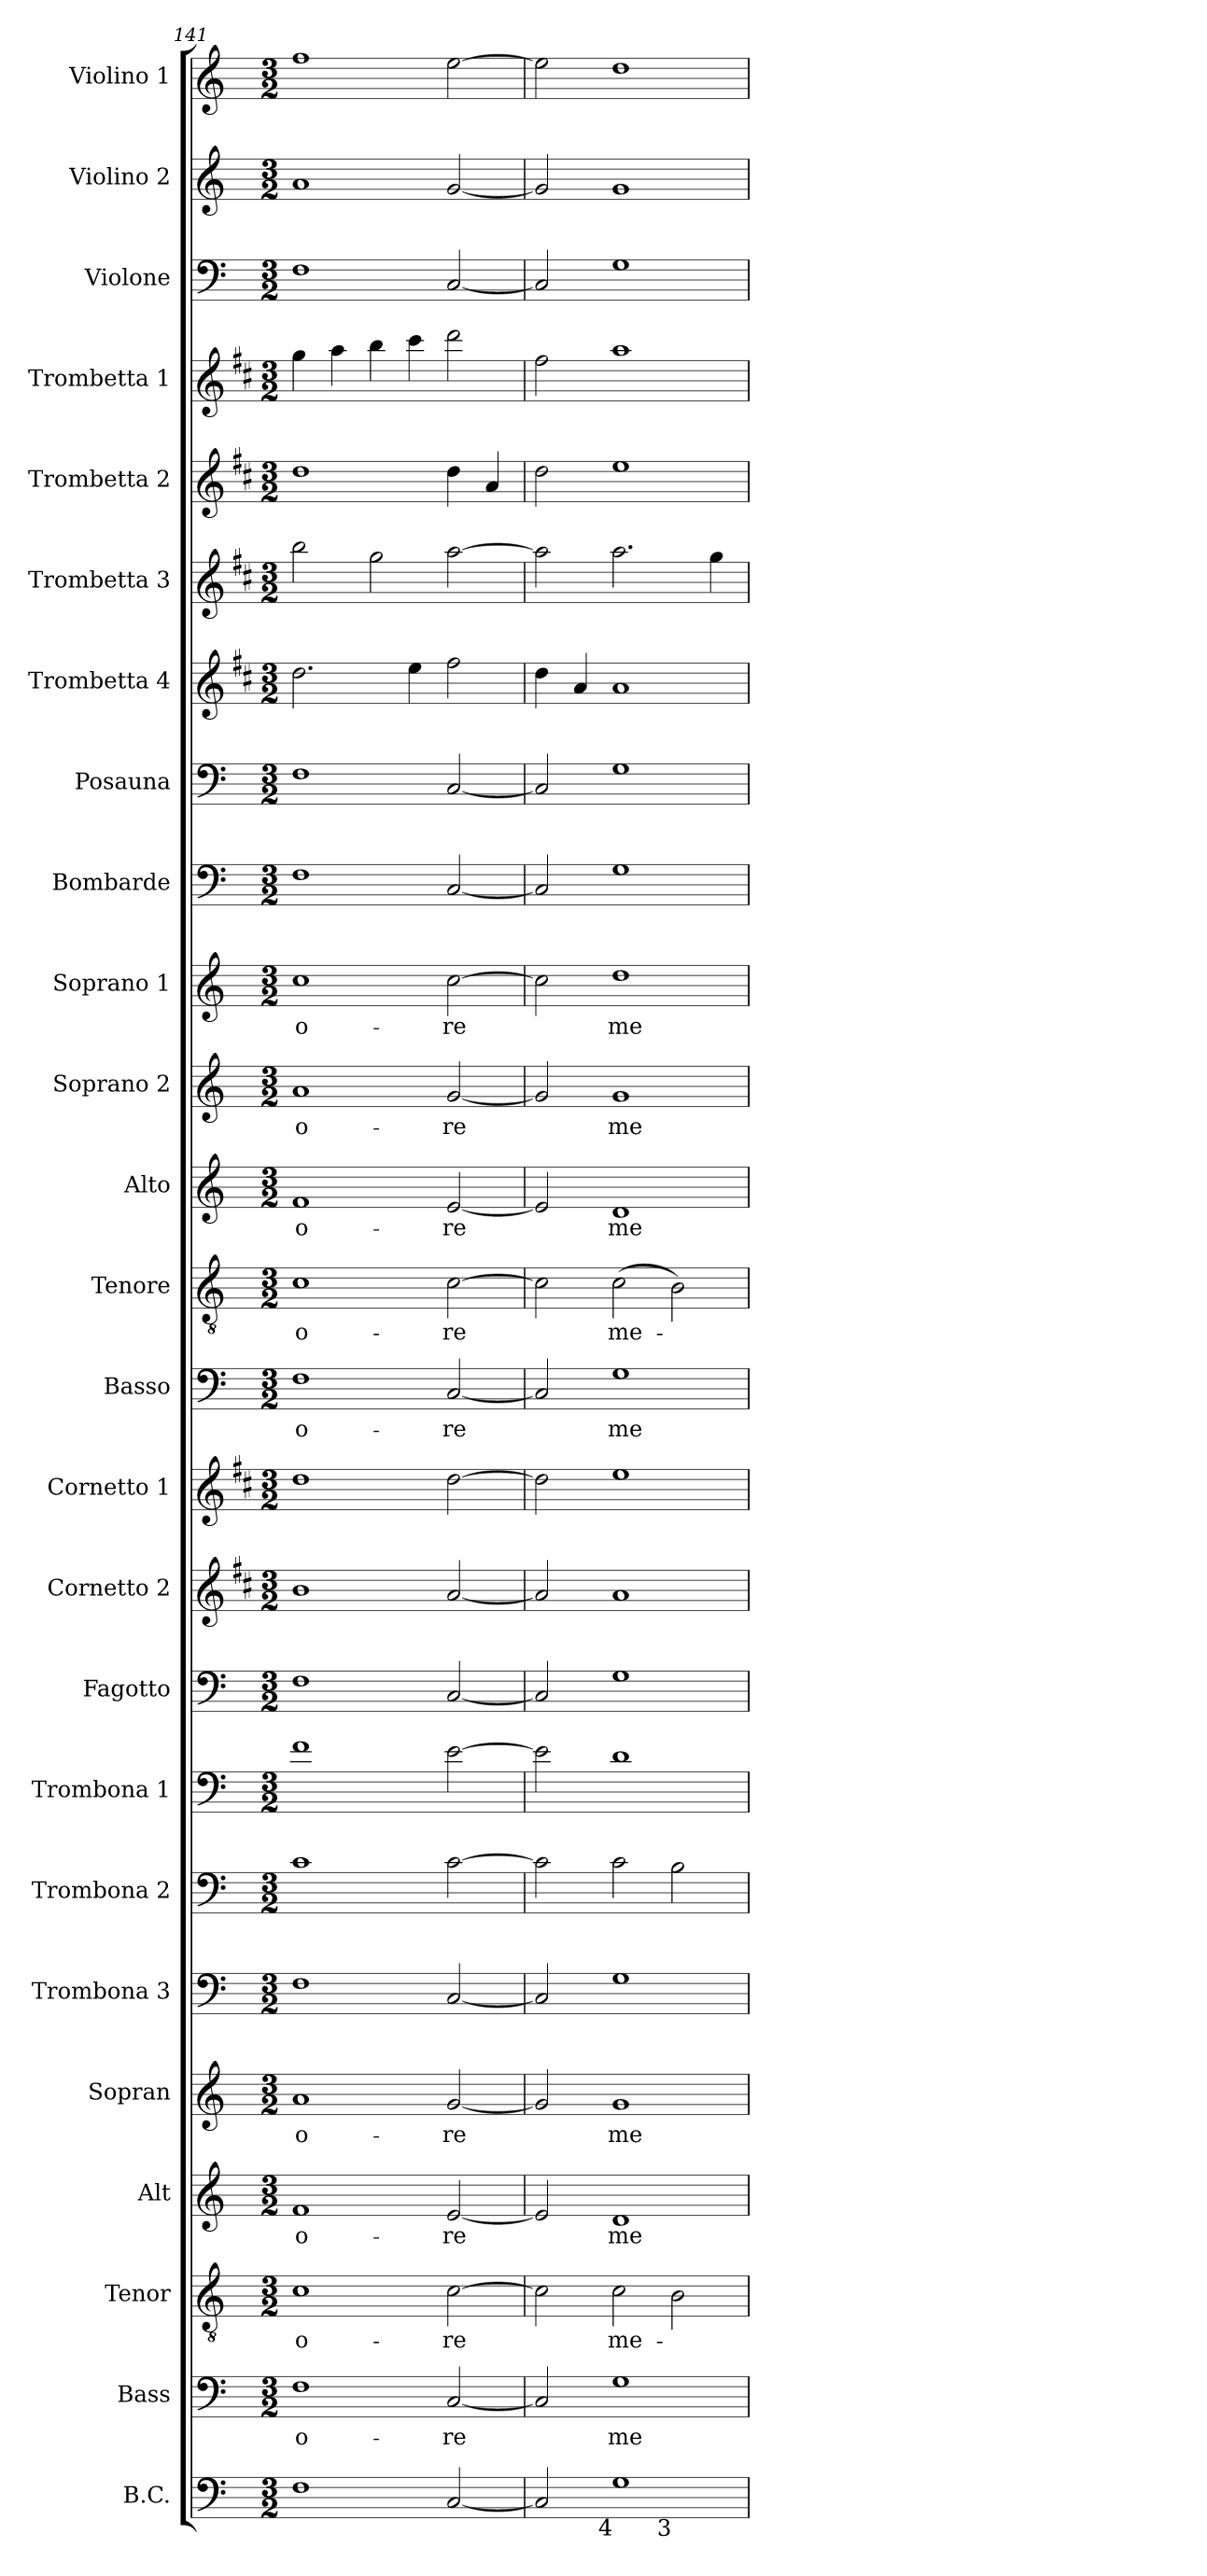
**kern	**kern	**text	**kern	**text	**kern	**text	**kern	**text	**kern	**kern	**kern	**kern	**kern	**kern	**kern	**text	**kern	**text	**kern	**text	**kern	**text	**kern	**text	**kern	**kern	**kern	**kern	**kern	**kern	**kern	**kern	**kern
*part25	*part24	*part24	*part23	*part23	*part22	*part22	*part21	*part21	*part20	*part19	*part18	*part17	*part16	*part15	*part14	*part14	*part13	*part13	*part12	*part12	*part11	*part11	*part10	*part10	*part9	*part8	*part7	*part6	*part5	*part4	*part3	*part2	*part1
*staff25	*staff24	*staff24	*staff23	*staff23	*staff22	*staff22	*staff21	*staff21	*staff20	*staff19	*staff18	*staff17	*staff16	*staff15	*staff14	*staff14	*staff13	*staff13	*staff12	*staff12	*staff11	*staff11	*staff10	*staff10	*staff9	*staff8	*staff7	*staff6	*staff5	*staff4	*staff3	*staff2	*staff1
*I"B.C.	*I"Bass	*	*I"Tenor	*	*I"Alt	*	*I"Sopran	*	*I"Trombona 3	*I"Trombona 2	*I"Trombona 1	*I"Fagotto	*I"Cornetto 2	*I"Cornetto 1	*I"Basso	*	*I"Tenore	*	*I"Alto	*	*I"Soprano 2	*	*I"Soprano 1	*	*I"Bombarde	*I"Posauna	*I"Trombetta 4	*I"Trombetta 3	*I"Trombetta 2	*I"Trombetta 1	*I"Violone	*I"Violino 2	*I"Violino 1
*I'B.C.	*I'B.	*	*I'T.	*	*I'A.	*	*I'S.	*	*I'Tbn. 2	*I'Tbn. 2	*I'Tbn. 1	*I'Fag.	*I'Cor. 2	*I'Cor. 1	*I'B.	*	*I'T.	*	*I'A.	*	*I'S.	*	*I'S.	*	*	*	*	*	*	*	*	*I'Vl. 2	*I'Vl. 1
*clefF4	*clefF4	*	*clefGv2	*	*clefG2	*	*clefG2	*	*clefF4	*clefF4	*clefF4	*clefF4	*clefG2	*clefG2	*clefF4	*	*clefGv2	*	*clefG2	*	*clefG2	*	*clefG2	*	*clefF4	*clefF4	*clefG2	*clefG2	*clefG2	*clefG2	*clefF4	*clefG2	*clefG2
*	*	*	*ITrd7c12	*	*	*	*	*	*	*	*	*	*ITrd1c2	*ITrd1c2	*	*	*ITrd7c12	*	*	*	*	*	*	*	*	*	*ITrd1c2	*ITrd1c2	*ITrd1c2	*ITrd1c2	*	*	*
*k[]	*k[]	*	*k[]	*	*k[]	*	*k[]	*	*k[]	*k[]	*k[]	*k[]	*k[]	*k[]	*k[]	*	*k[]	*	*k[]	*	*k[]	*	*k[]	*	*k[]	*k[]	*k[]	*k[]	*k[]	*k[]	*k[]	*k[]	*k[]
*C:	*C:	*	*C:	*	*C:	*	*C:	*	*C:	*C:	*C:	*C:	*C:	*C:	*C:	*	*C:	*	*C:	*	*C:	*	*C:	*	*C:	*C:	*C:	*C:	*C:	*C:	*C:	*C:	*C:
*M3/2	*M3/2	*	*M3/2	*	*M3/2	*	*M3/2	*	*M3/2	*M3/2	*M3/2	*M3/2	*M3/2	*M3/2	*M3/2	*	*M3/2	*	*M3/2	*	*M3/2	*	*M3/2	*	*M3/2	*M3/2	*M3/2	*M3/2	*M3/2	*M3/2	*M3/2	*M3/2	*M3/2
=141	=141	=141	=141	=141	=141	=141	=141	=141	=141	=141	=141	=141	=141	=141	=141	=141	=141	=141	=141	=141	=141	=141	=141	=141	=141	=141	=141	=141	=141	=141	=141	=141	=141
!	!	!LO:LY:b:color=#000000	!	!	!	!	!	!	!	!	!	!	!	!	!	!	!	!	!	!	!	!	!	!	!	!	!	!	!	!	!	!	!
!	!	!	!	!LO:LY:b:color=#000000	!	!	!	!	!	!	!	!	!	!	!	!	!	!	!	!	!	!	!	!	!	!	!	!	!	!	!	!	!
!	!	!	!	!	!	!LO:LY:b:color=#000000	!	!	!	!	!	!	!	!	!	!	!	!	!	!	!	!	!	!	!	!	!	!	!	!	!	!	!
!	!	!	!	!	!	!	!	!LO:LY:b:color=#000000	!	!	!	!	!	!	!	!	!	!	!	!	!	!	!	!	!	!	!	!	!	!	!	!	!
!	!	!	!	!	!	!	!	!	!	!	!	!	!	!	!	!LO:LY:b:color=#000000	!	!	!	!	!	!	!	!	!	!	!	!	!	!	!	!	!
!	!	!	!	!	!	!	!	!	!	!	!	!	!	!	!	!	!	!LO:LY:b:color=#000000	!	!	!	!	!	!	!	!	!	!	!	!	!	!	!
!	!	!	!	!	!	!	!	!	!	!	!	!	!	!	!	!	!	!	!	!LO:LY:b:color=#000000	!	!	!	!	!	!	!	!	!	!	!	!	!
!	!	!	!	!	!	!	!	!	!	!	!	!	!	!	!	!	!	!	!	!	!	!LO:LY:b:color=#000000	!	!	!	!	!	!	!	!	!	!	!
!	!	!	!	!	!	!	!	!	!	!	!	!	!	!	!	!	!	!	!	!	!	!	!	!LO:LY:b:color=#000000	!	!	!	!	!	!	!	!	!
1Fi	1Fi	o-	1Ci	o-	1fi	o-	1ai	o-	1Fi	1ci	1fi	1Fi	1ai	1cci	1Fi	o-	1Ci	o-	1fi	o-	1ai	o-	1cci	o-	1Fi	1Fi	2.cci\	2aai\	1cci	4ffi\	1Fi	1ai	1ffi
.	.	.	.	.	.	.	.	.	.	.	.	.	.	.	.	.	.	.	.	.	.	.	.	.	.	.	.	.	.	4ggi\	.	.	.
.	.	.	.	.	.	.	.	.	.	.	.	.	.	.	.	.	.	.	.	.	.	.	.	.	.	.	.	2ffi\	.	4aai\	.	.	.
.	.	.	.	.	.	.	.	.	.	.	.	.	.	.	.	.	.	.	.	.	.	.	.	.	.	.	4ddi\	.	.	4bbi\	.	.	.
!	!	!LO:LY:b:color=#000000	!	!	!	!	!	!	!	!	!	!	!	!	!	!	!	!	!	!	!	!	!	!	!	!	!	!	!	!	!	!	!
!	!	!	!	!LO:LY:b:color=#000000	!	!	!	!	!	!	!	!	!	!	!	!	!	!	!	!	!	!	!	!	!	!	!	!	!	!	!	!	!
!	!	!	!	!	!	!LO:LY:b:color=#000000	!	!	!	!	!	!	!	!	!	!	!	!	!	!	!	!	!	!	!	!	!	!	!	!	!	!	!
!	!	!	!	!	!	!	!	!LO:LY:b:color=#000000	!	!	!	!	!	!	!	!	!	!	!	!	!	!	!	!	!	!	!	!	!	!	!	!	!
!	!	!	!	!	!	!	!	!	!	!	!	!	!	!	!	!LO:LY:b:color=#000000	!	!	!	!	!	!	!	!	!	!	!	!	!	!	!	!	!
!	!	!	!	!	!	!	!	!	!	!	!	!	!	!	!	!	!	!LO:LY:b:color=#000000	!	!	!	!	!	!	!	!	!	!	!	!	!	!	!
!	!	!	!	!	!	!	!	!	!	!	!	!	!	!	!	!	!	!	!	!LO:LY:b:color=#000000	!	!	!	!	!	!	!	!	!	!	!	!	!
!	!	!	!	!	!	!	!	!	!	!	!	!	!	!	!	!	!	!	!	!	!	!LO:LY:b:color=#000000	!	!	!	!	!	!	!	!	!	!	!
!	!	!	!	!	!	!	!	!	!	!	!	!	!	!	!	!	!	!	!	!	!	!	!	!LO:LY:b:color=#000000	!	!	!	!	!	!	!	!	!
[2Ci/	[2Ci/	-re	[2Ci\	-re	[2ei/	-re	[2gi/	-re	[2Ci/	[2ci\	[2ei\	[2Ci/	[2gi/	[2cci\	[2Ci/	-re	[2Ci\	-re	[2ei/	-re	[2gi/	-re	[2cci\	-re	[2Ci/	[2Ci/	2eei\	[2ggi\	4cci\	2ccci\	[2Ci/	[2gi/	[2eei\
.	.	.	.	.	.	.	.	.	.	.	.	.	.	.	.	.	.	.	.	.	.	.	.	.	.	.	.	.	4gi/	.	.	.	.
=142	=142	=142	=142	=142	=142	=142	=142	=142	=142	=142	=142	=142	=142	=142	=142	=142	=142	=142	=142	=142	=142	=142	=142	=142	=142	=142	=142	=142	=142	=142	=142	=142	=142
*^	*	*	*	*	*	*	*	*	*	*	*	*	*	*	*	*	*	*	*	*	*	*	*	*	*	*	*	*	*	*	*	*	*
2Ci/]	1ryy	2Ci/]	.	2Ci\]	.	2ei/]	.	2gi/]	.	2Ci/]	2ci\]	2ei\]	2Ci/]	2gi/]	2cci\]	2Ci/]	.	2Ci\]	.	2ei/]	.	2gi/]	.	2cci\]	.	2Ci/]	2Ci/]	4cci\	2ggi\]	2cci\	2eei\	2Ci/]	2gi/]	2eei\]
.	.	.	.	.	.	.	.	.	.	.	.	.	.	.	.	.	.	.	.	.	.	.	.	.	.	.	.	4gi/	.	.	.	.	.	.
!	!	!	!LO:LY:b:color=#000000	!	!	!	!	!	!	!	!	!	!	!	!	!	!	!	!	!	!	!	!	!	!	!	!	!	!	!	!	!	!	!
!	!	!	!	!	!LO:LY:b:color=#000000	!	!	!	!	!	!	!	!	!	!	!	!	!	!	!	!	!	!	!	!	!	!	!	!	!	!	!	!	!
!	!	!	!	!	!	!	!LO:LY:b:color=#000000	!	!	!	!	!	!	!	!	!	!	!	!	!	!	!	!	!	!	!	!	!	!	!	!	!	!	!
!	!	!	!	!	!	!	!	!	!LO:LY:b:color=#000000	!	!	!	!	!	!	!	!	!	!	!	!	!	!	!	!	!	!	!	!	!	!	!	!	!
!	!	!	!	!	!	!	!	!	!	!	!	!	!	!	!	!	!LO:LY:b:color=#000000	!	!	!	!	!	!	!	!	!	!	!	!	!	!	!	!	!
!	!	!	!	!	!	!	!	!	!	!	!	!	!	!	!	!	!	!	!LO:LY:b:color=#000000	!	!	!	!	!	!	!	!	!	!	!	!	!	!	!
!	!	!	!	!	!	!	!	!	!	!	!	!	!	!	!	!	!	!	!	!	!LO:LY:b:color=#000000	!	!	!	!	!	!	!	!	!	!	!	!	!
!	!	!	!	!	!	!	!	!	!	!	!	!	!	!	!	!	!	!	!	!	!	!	!LO:LY:b:color=#000000	!	!	!	!	!	!	!	!	!	!	!
!LO:TX:b:rj:t=4	!	!	!	!	!	!	!	!	!	!	!	!	!	!	!	!	!	!	!	!	!	!	!	!	!	!	!	!	!	!	!	!	!	!
!	!	!	!	!	!	!	!	!	!	!	!	!	!	!	!	!	!	!	!	!	!	!	!	!	!LO:LY:b:color=#000000	!	!	!	!	!	!	!	!	!
1Gi	.	1Gi	me-	2Ci\	me-	1di	me-	1gi	me-	1Gi	2ci\	1di	1Gi	1gi	1ddi	1Gi	me-	(2Ci\	me-	1di	me-	1gi	me-	1ddi	me-	1Gi	1Gi	1gi	2.ggi\	1ddi	1ggi	1Gi	1gi	1ddi
!	!LO:TX:b:rj:t=3	!	!	!	!	!	!	!	!	!	!	!	!	!	!	!	!	!	!	!	!	!	!	!	!	!	!	!	!	!	!	!	!	!
.	2ryy	.	.	2BBi\	.	.	.	.	.	.	2Bi\	.	.	.	.	.	.	2BBi\)	.	.	.	.	.	.	.	.	.	.	.	.	.	.	.	.
.	.	.	.	.	.	.	.	.	.	.	.	.	.	.	.	.	.	.	.	.	.	.	.	.	.	.	.	.	4ffi\	.	.	.	.	.
*v	*v	*	*	*	*	*	*	*	*	*	*	*	*	*	*	*	*	*	*	*	*	*	*	*	*	*	*	*	*	*	*	*	*	*
=	=	=	=	=	=	=	=	=	=	=	=	=	=	=	=	=	=	=	=	=	=	=	=	=	=	=	=	=	=	=	=	=	=
*-	*-	*-	*-	*-	*-	*-	*-	*-	*-	*-	*-	*-	*-	*-	*-	*-	*-	*-	*-	*-	*-	*-	*-	*-	*-	*-	*-	*-	*-	*-	*-	*-	*-
